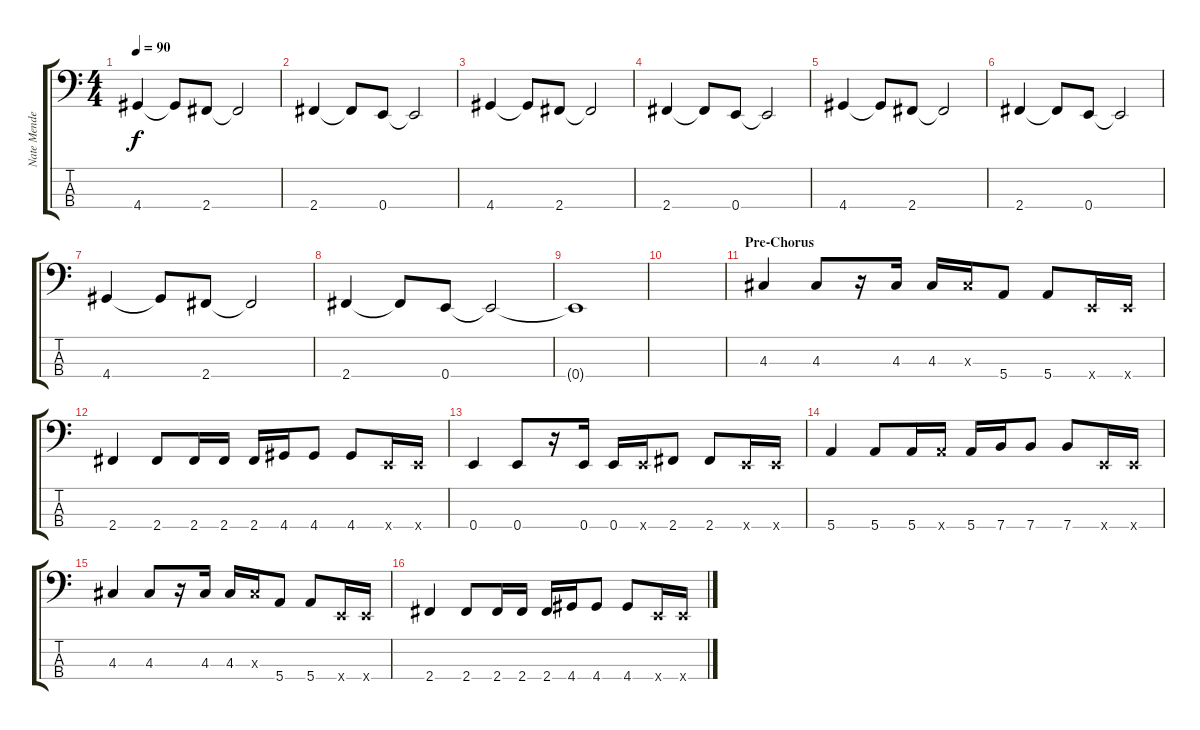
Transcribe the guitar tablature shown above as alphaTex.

\track ("Nate Mendel" "Nate Mende") {instrument electricbassfinger}
\staff {score tabs}
\tuning (G2 D2 A1 E1) {hide}
\ts (4 4)
\tempo 90
\clef f4
\ks c
4.4.4{dy f} 4.4{t}.8 2.4.8 2.4{t}.2 |
2.4.4 2.4{t}.8 0.4.8 0.4{t}.2 |
4.4.4 4.4{t}.8 2.4.8 2.4{t}.2 |
2.4.4 2.4{t}.8 0.4.8 0.4{t}.2 |
4.4.4 4.4{t}.8 2.4.8 2.4{t}.2 |
2.4.4 2.4{t}.8 0.4.8 0.4{t}.2 |
4.4.4 4.4{t}.8 2.4.8 2.4{t}.2 |
2.4.4 2.4{t}.8 0.4.8 0.4{t}.2 |
0.4{t}.1 |
|
\section ("" "Pre-Chorus")
4.3.4 4.3.8 r.16 4.3.16 4.3.16 4.3{x}.16 5.4.8 5.4.8 0.4{x}.16 0.4{x}.16 |
2.4.4 2.4.8 2.4.16 2.4.16 2.4.16 4.4.16 4.4.8 4.4.8 0.4{x}.16 0.4{x}.16 |
0.4.4 0.4.8 r.16 0.4.16 0.4.16 0.4{x}.16 2.4.8 2.4.8 0.4{x}.16 0.4{x}.16 |
5.4.4 5.4.8 5.4.16 5.4{x}.16 5.4.16 7.4.16 7.4.8 7.4.8 0.4{x}.16 0.4{x}.16 |
4.3.4 4.3.8 r.16 4.3.16 4.3.16 4.3{x}.16 5.4.8 5.4.8 0.4{x}.16 0.4{x}.16 |
2.4.4 2.4.8 2.4.16 2.4.16 2.4.16 4.4.16 4.4.8 4.4.8 0.4{x}.16 0.4{x}.16
